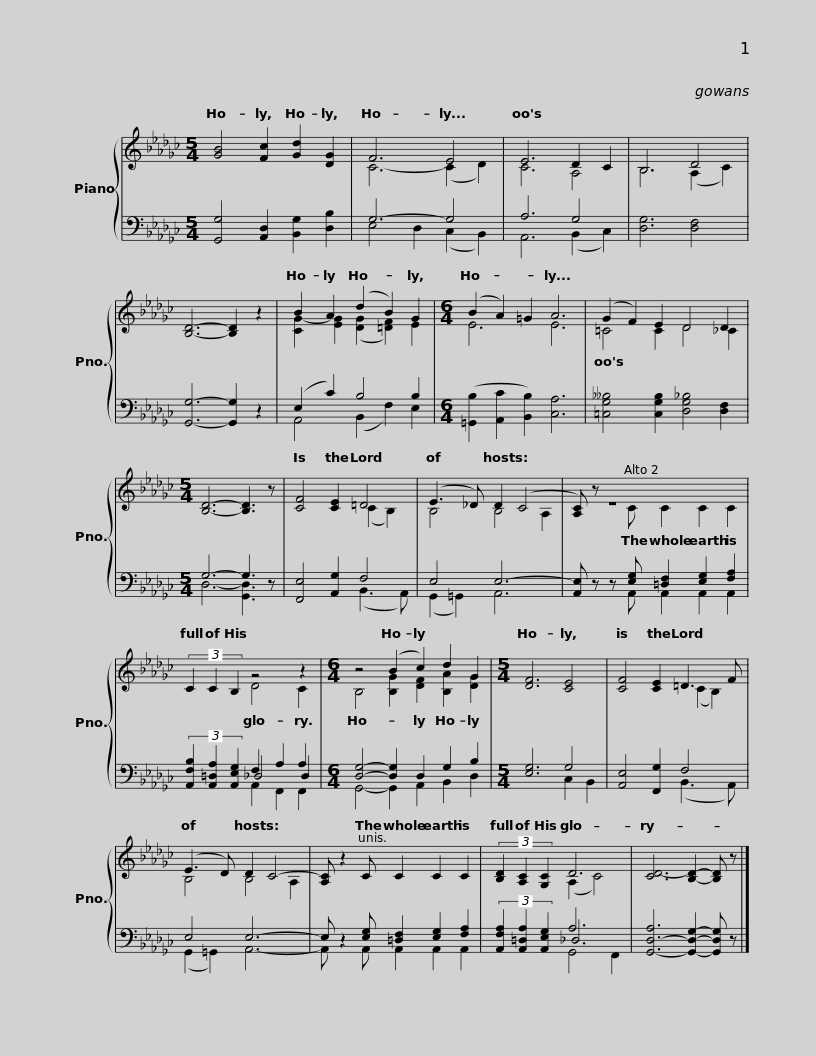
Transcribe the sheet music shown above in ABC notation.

X:1
%%score { ( 1 3 ) | ( 2 4 5 ) }
L:1/8
M:5/4
I:linebreak $
K:Gb
V:1 treble
V:3 treble
V:2 bass
V:4 bass
V:5 bass
V:1
 [GB]4 [Fc]2 [Gd]2 [DG]2 | F6 E4 | E6 D2 C2 | B,6 D4 | [B,D]6- [B,D]2 z2 | %5
 B2 A2 (d2 B2) G2 |$[M:6/4] (B2 A2) =G2 A6 | (G2 F2) E2 D4 D2 |[M:5/4] [B,D]6- [B,D]3 z | [CF]4 [CE]2 =D4 | %10
 (E3 _D) D2 (C4 |$ [A,C]) z z8 | (3C2 C2 B,2 z4 z2 |[M:6/4] z4 (B2 c2) d2 G2 |[M:5/4] [DF]6 [CE]4 |$ %15
 [CF]4 [CE]2 =D3 F | (E3 D) D2 C4- | [A,C] z2 C C2 C2 C2 | (3[B,D]2 [A,C]2 [G,C]2 D6 |$ [CD-]6 [B,D]2- [B,D] z |] %20
V:2
 [G,,G,]4 [A,,D,]2 [B,,G,]2 [D,B,]2 | G,6- G,4 | A,6 G,4 | [D,G,]6 [D,F,]4 | [G,,G,]6- [G,,G,]2 z2 | %5
 (E,2 C2) B,4 B,2 |$[M:6/4] ([=G,,B,]2 [A,,C]2 [B,,B,]2) [C,A,]6 | [=C,G,__B,]4 [C,G,B,]2 [D,G,_B,]4 [D,F,]2 |[M:5/4] G,6- G,3 z | [F,,E,]4 [A,,G,]2 F,4 | %10
 E,4 E,6- |$ [A,,E,] z z [E,G,] [=D,F,]2 [E,G,]2 [F,A,]2 | (3[A,,F,B,]2 [A,,=D,A,]2 [A,,E,G,]2 F,2 A,2 A,2 |[M:6/4] [D,G,]4- [D,G,]2 D,2 G,2 B,2 |[M:5/4] [E,G,]6 G,4 |$ %15
 [A,,E,]4 [F,,G,]2 F,4 | E,4 E,6- | E, z2 [E,G,] [=D,F,]2 [E,G,]2 [F,A,]2 | (3[A,,F,A,]2 [A,,=D,A,]2 [A,,E,G,]2 A,6 |$ [G,,-D,-A,]6 [G,,D,G,]2- [G,,D,G,] z |] %20
V:3
 x10 | C6- (C2 D2) | C6 A,4 | B,6 (A,2 C2) | x10 | %5
 [CG-]2 [EG]2 ([DG]2 [=DF]2) E2 |$[M:6/4] E6 E6 | =C4 C2 D4 _C2 |[M:5/4] x10 | x6 (C2 B,2) | %10
 B,4 B,4 A,2- |$ x3 C C2 C2 C2 | x4 D4 C2 |[M:6/4] B,4 [B,G]2 [DF]2 [B,A]2 [DG]2 |[M:5/4] x10 |$ %15
 x6 (C2 B,2) | B,4 B,4 A,2- | x10 | x4 (A,2 C4) |$ x10 |] %20
V:4
 x10 | E,4 D,2 (C,2 B,,2) | A,,6 (B,,2 C,2) | x10 | x10 | %5
 A,,4 (B,,2 F,2) E,2 |$[M:6/4] x12 | x12 |[M:5/4] D,6- [G,,D,]3 x | x6 (B,,3 A,,) | %10
 (G,,2 =G,,2) A,,6- |$ x3 A,, A,,2 A,,2 A,,2 | x4 _D,4 D,2 |[M:6/4] G,,4- G,,2 A,,2 B,,2 D,2 |[M:5/4] x6 C,2 B,,2 |$ %15
 x6 (B,,3 A,,) | (G,,2 =G,,2) A,,6- | A,, x2 A,, A,,2 A,,2 A,,2 | x4 _D,6 |$ x10 |] %20
V:5
 x10 | x10 | x10 | x10 | x10 | %5
 x10 |$[M:6/4] x12 | x12 |[M:5/4] x10 | x10 | %10
 x10 |$ x10 | x4 A,,2 F,,2 F,,2 |[M:6/4] x12 |[M:5/4] x10 |$ %15
 x10 | x10 | x10 | x4 G,,4 F,,2 |$ x10 |] %20
